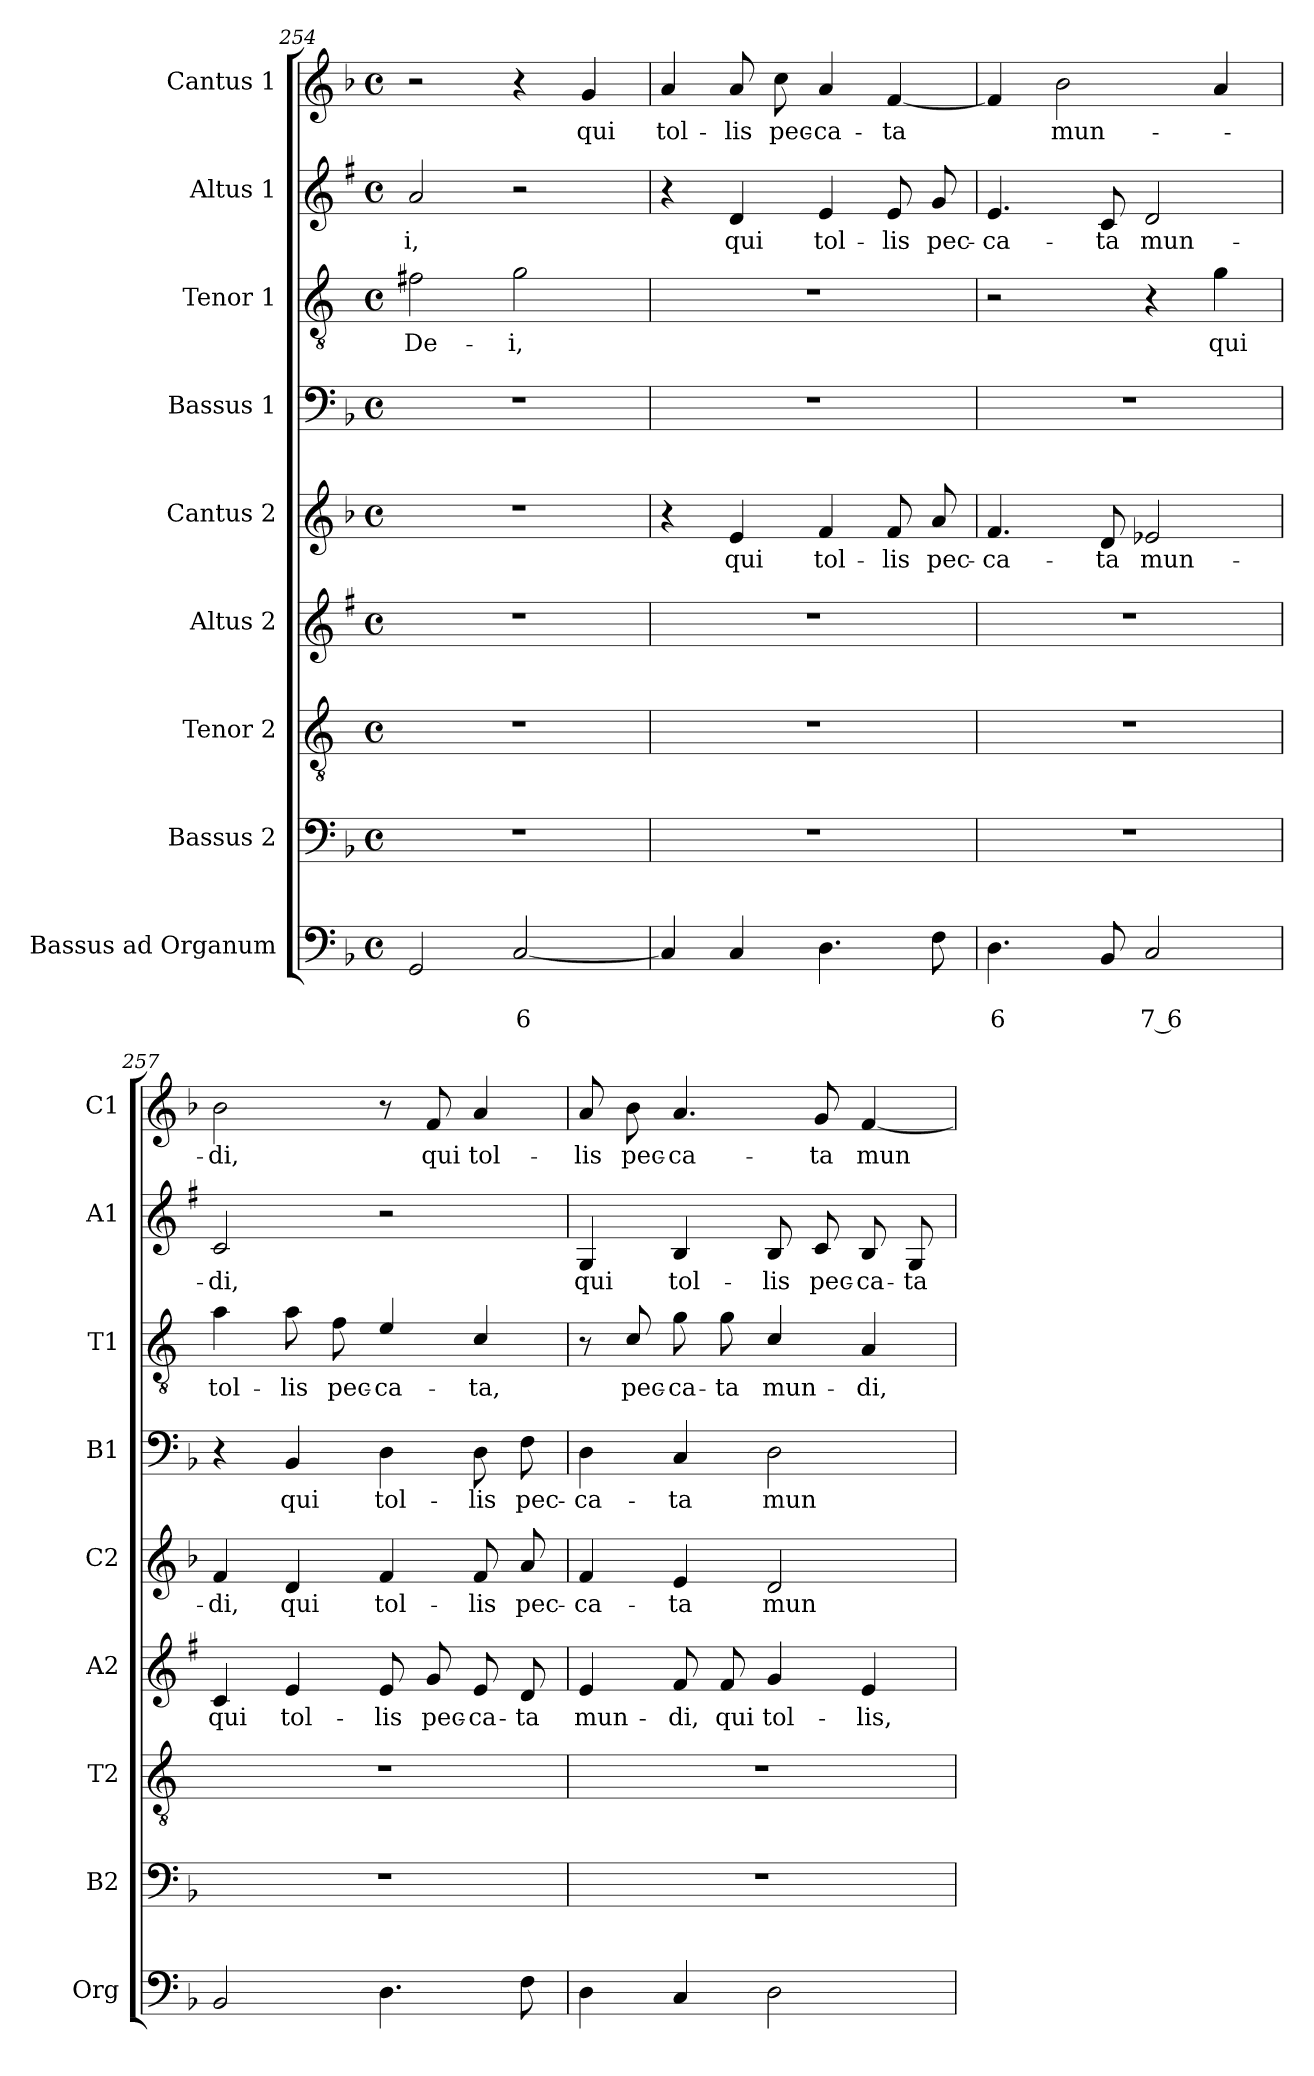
**kern	**text	**text	**kern	**kern	**kern	**text	**kern	**text	**kern	**text	**kern	**text	**kern	**text	**kern	**text
*part9	*part9	*part9	*part8	*part7	*part6	*part6	*part5	*part5	*part4	*part4	*part3	*part3	*part2	*part2	*part1	*part1
*staff9	*staff9	*staff9	*staff8	*staff7	*staff6	*staff6	*staff5	*staff5	*staff4	*staff4	*staff3	*staff3	*staff2	*staff2	*staff1	*staff1
*I"Bassus ad Organum	*	*	*I"Bassus 2	*I"Tenor 2	*I"Altus 2	*	*I"Cantus 2	*	*I"Bassus 1	*	*I"Tenor 1	*	*I"Altus 1	*	*I"Cantus 1	*
*I'Org	*	*	*I'B2	*I'T2	*I'A2	*	*I'C2	*	*I'B1	*	*I'T1	*	*I'A1	*	*I'C1	*
*clefF4	*	*	*clefF4	*clefGv2	*clefG2	*	*clefG2	*	*clefF4	*	*clefGv2	*	*clefG2	*	*clefG2	*
*	*	*	*	*ITrd4c7	*ITrd1c2	*	*	*	*	*	*ITrd4c7	*	*ITrd1c2	*	*	*
*k[b-]	*	*	*k[b-]	*k[b-]	*k[b-]	*	*k[b-]	*	*k[b-]	*	*k[b-]	*	*k[b-]	*	*k[b-]	*
*F:	*	*	*F:	*F:	*F:	*	*F:	*	*F:	*	*F:	*	*F:	*	*F:	*
*M4/4	*	*	*M4/4	*M4/4	*M4/4	*	*M4/4	*	*M4/4	*	*M4/4	*	*M4/4	*	*M4/4	*
*met(c)	*	*	*met(c)	*met(c)	*met(c)	*	*met(c)	*	*met(c)	*	*met(c)	*	*met(c)	*	*met(c)	*
=254	=254	=254	=254	=254	=254	=254	=254	=254	=254	=254	=254	=254	=254	=254	=254	=254
!	!	!	!	!	!	!	!	!	!	!	!	!LO:LY:b	!	!LO:LY:b	!	!
2GG/	.	.	1r	1r	1r	.	1r	.	1r	.	2Bn\	De-	2g/	-i,	2r	.
!	!	!LO:LY:b	!	!	!	!	!	!	!	!	!	!LO:LY:b	!	!	!	!
[2C/	.	6	.	.	.	.	.	.	.	.	2c\	-i,	2r	.	4r	.
!	!	!	!	!	!	!	!	!	!	!	!	!	!	!	!	!LO:LY:b
.	.	.	.	.	.	.	.	.	.	.	.	.	.	.	4g/	qui
=255	=255	=255	=255	=255	=255	=255	=255	=255	=255	=255	=255	=255	=255	=255	=255	=255
!	!	!	!	!	!	!	!	!	!	!	!	!	!	!	!	!LO:LY:b
4C/]	.	.	1r	1r	1r	.	4r	.	1r	.	1r	.	4r	.	4a/	tol-
!	!	!	!	!	!	!	!	!LO:LY:b	!	!	!	!	!	!LO:LY:b	!	!LO:LY:b
4C/	.	.	.	.	.	.	4e/	qui	.	.	.	.	4c/	qui	8a/	-lis
!	!	!	!	!	!	!	!	!	!	!	!	!	!	!	!	!LO:LY:b
.	.	.	.	.	.	.	.	.	.	.	.	.	.	.	8cc\	pec-
!	!	!	!	!	!	!	!	!LO:LY:b	!	!	!	!	!	!LO:LY:b	!	!LO:LY:b
4.D\	.	.	.	.	.	.	4f/	tol-	.	.	.	.	4d/	tol-	4a/	-ca-
!	!	!	!	!	!	!	!	!LO:LY:b	!	!	!	!	!	!LO:LY:b	!	!LO:LY:b
.	.	.	.	.	.	.	8f/	-lis	.	.	.	.	8d/	-lis	[4f/	-ta
!	!	!	!	!	!	!	!	!LO:LY:b	!	!	!	!	!	!LO:LY:b	!	!
8F\	.	.	.	.	.	.	8a/	pec-	.	.	.	.	8f/	pec-	.	.
=256	=256	=256	=256	=256	=256	=256	=256	=256	=256	=256	=256	=256	=256	=256	=256	=256
!	!	!LO:LY:b	!	!	!	!	!	!LO:LY:b	!	!	!	!	!	!LO:LY:b	!	!
4.D\	.	6	1r	1r	1r	.	4.f/	-ca-	1r	.	2r	.	4.d/	-ca-	4f/]	.
!	!	!	!	!	!	!	!	!	!	!	!	!	!	!	!	!LO:LY:b
.	.	.	.	.	.	.	.	.	.	.	.	.	.	.	2b-\	mun-
!	!	!	!	!	!	!	!	!LO:LY:b	!	!	!	!	!	!LO:LY:b	!	!
8BB-/	.	.	.	.	.	.	8d/	-ta	.	.	.	.	8B-/	-ta	.	.
!	!	!LO:LY:b	!	!	!	!	!	!LO:LY:b	!	!	!	!	!	!LO:LY:b	!	!
2C/	.	7 6	.	.	.	.	2e-X/	mun-	.	.	4r	.	2c/	mun-	.	.
!	!	!	!	!	!	!	!	!	!	!	!	!LO:LY:b	!	!	!	!
.	.	.	.	.	.	.	.	.	.	.	4c\	qui	.	.	4a/	.
!!LO:LB:g=z
=257	=257	=257	=257	=257	=257	=257	=257	=257	=257	=257	=257	=257	=257	=257	=257	=257
!	!	!	!	!	!	!LO:LY:b	!	!LO:LY:b	!	!	!	!LO:LY:b	!	!LO:LY:b	!	!LO:LY:b
2BB-/	.	.	1r	1r	4B-/	qui	4f/	-di,	4r	.	4d\	tol-	2B-/	-di,	2b-\	-di,
!	!	!	!	!	!	!LO:LY:b	!	!LO:LY:b	!	!LO:LY:b	!	!LO:LY:b	!	!	!	!
.	.	.	.	.	4d/	tol-	4d/	qui	4BB-/	qui	8d\	-lis	.	.	.	.
!	!	!	!	!	!	!	!	!	!	!	!	!LO:LY:b	!	!	!	!
.	.	.	.	.	.	.	.	.	.	.	8B-\	pec-	.	.	.	.
!	!	!	!	!	!	!LO:LY:b	!	!LO:LY:b	!	!LO:LY:b	!	!LO:LY:b	!	!	!	!
4.D\	.	.	.	.	8d/	-lis	4f/	tol-	4D\	tol-	4A/	-ca-	2r	.	8r	.
!	!	!	!	!	!	!LO:LY:b	!	!	!	!	!	!	!	!	!	!LO:LY:b
.	.	.	.	.	8f/	pec-	.	.	.	.	.	.	.	.	8f/	qui
!	!	!	!	!	!	!LO:LY:b	!	!LO:LY:b	!	!LO:LY:b	!	!LO:LY:b	!	!	!	!LO:LY:b
.	.	.	.	.	8d/	-ca-	8f/	-lis	8D\	-lis	4F/	-ta,	.	.	4a/	tol-
!	!	!	!	!	!	!LO:LY:b	!	!LO:LY:b	!	!LO:LY:b	!	!	!	!	!	!
8F\	.	.	.	.	8c/	-ta	8a/	pec-	8F\	pec-	.	.	.	.	.	.
=258	=258	=258	=258	=258	=258	=258	=258	=258	=258	=258	=258	=258	=258	=258	=258	=258
!	!	!	!	!	!	!LO:LY:b	!	!LO:LY:b	!	!LO:LY:b	!	!	!	!LO:LY:b	!	!LO:LY:b
4D\	.	.	1r	1r	4d/	mun-	4f/	-ca-	4D\	-ca-	8r	.	4F/	qui	8a/	-lis
!	!	!	!	!	!	!	!	!	!	!	!	!LO:LY:b	!	!	!	!LO:LY:b
.	.	.	.	.	.	.	.	.	.	.	8F/	pec-	.	.	8b-\	pec-
!	!	!	!	!	!	!LO:LY:b	!	!LO:LY:b	!	!LO:LY:b	!	!LO:LY:b	!	!LO:LY:b	!	!LO:LY:b
4C/	.	.	.	.	8e/	-di,	4e/	-ta	4C/	-ta	8c\	-ca-	4A/	tol-	4.a/	-ca-
!	!	!	!	!	!	!LO:LY:b	!	!	!	!	!	!LO:LY:b	!	!	!	!
.	.	.	.	.	8e/	qui	.	.	.	.	8c\	-ta	.	.	.	.
!	!	!	!	!	!	!LO:LY:b	!	!LO:LY:b	!	!LO:LY:b	!	!LO:LY:b	!	!LO:LY:b	!	!
2D\	.	.	.	.	4f/	tol-	2d/	mun-	2D\	mun-	4F/	mun-	8A/	-lis	.	.
!	!	!	!	!	!	!	!	!	!	!	!	!	!	!LO:LY:b	!	!LO:LY:b
.	.	.	.	.	.	.	.	.	.	.	.	.	8B-/	pec-	8g/	-ta
!	!	!	!	!	!	!LO:LY:b	!	!	!	!	!	!LO:LY:b	!	!LO:LY:b	!	!LO:LY:b
.	.	.	.	.	4d/	-lis,	.	.	.	.	4D/	-di,	8A/	-ca-	[4f/	mun-
!	!	!	!	!	!	!	!	!	!	!	!	!	!	!LO:LY:b	!	!
.	.	.	.	.	.	.	.	.	.	.	.	.	8F/	-ta	.	.
=	=	=	=	=	=	=	=	=	=	=	=	=	=	=	=	=
*-	*-	*-	*-	*-	*-	*-	*-	*-	*-	*-	*-	*-	*-	*-	*-	*-
